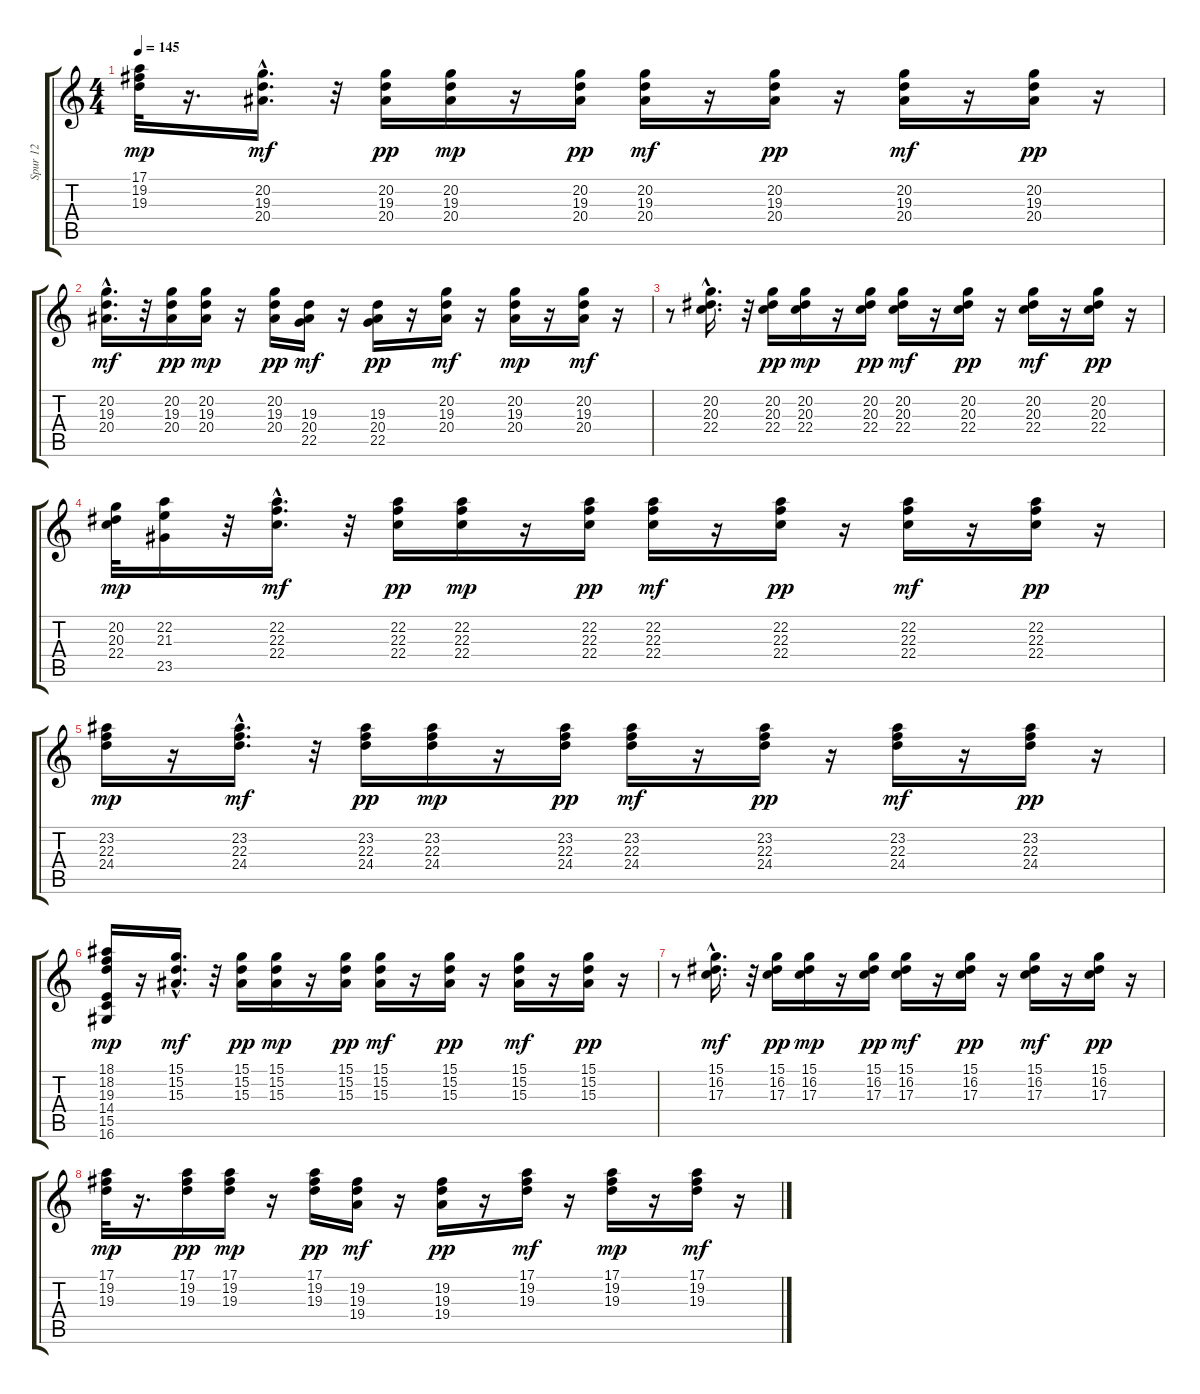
\track ("Spur 12" "Spur 12") {instrument percussiveorgan}
\staff {score tabs}
\tuning (E4 B3 G3 D3 A2 E2) {hide}
\ts (4 4)
\tempo 145
\clef g2
\ks c
(17.1 19.2 19.3).32{dy mp balance 12} r.16{d} (20.2{hac} 19.3{hac} 20.4{hac}).16{d dy mf} r.32 (20.2 19.3 20.4).16{dy pp balance 4} (20.2 19.3 20.4).16{dy mp balance 12} r.16 (20.2 19.3 20.4).16{dy pp balance 4} (20.2 19.3 20.4).16{dy mf balance 12} r.16 (20.2 19.3 20.4).16{dy pp balance 4} r.16 (20.2 19.3 20.4).16{dy mf balance 12} r.16 (20.2 19.3 20.4).16{dy pp balance 4} r.16 |
(20.2{hac} 19.3{hac} 20.4{hac}).16{d dy mf balance 12} r.32 (20.2 19.3 20.4).16{dy pp balance 4} (20.2 19.3 20.4).16{dy mp balance 12} r.16 (20.2 19.3 20.4).16{dy pp balance 4} (19.3 20.4 22.5).16{dy mf balance 12} r.16 (19.3 20.4 22.5).16{dy pp balance 4} r.16 (20.2 19.3 20.4).16{dy mf balance 12} r.16 (20.2 19.3 20.4).16{dy mp balance 4} r.16 (20.2 19.3 20.4).16{dy mf balance 12} r.16 |
r.8 (20.2{hac} 20.3{hac} 22.4{hac}).16{d} r.32 (20.2 20.3 22.4).16{dy pp balance 4} (20.2 20.3 22.4).16{dy mp balance 12} r.16 (20.2 20.3 22.4).16{dy pp balance 4} (20.2 20.3 22.4).16{dy mf balance 12} r.16 (20.2 20.3 22.4).16{dy pp balance 4} r.16 (20.2 20.3 22.4).16{dy mf balance 12} r.16 (20.2 20.3 22.4).16{dy pp balance 4} r.16 |
(20.2 20.3 22.4).32{dy mp balance 12} (22.2 21.3 23.5).16 r.32 (22.2{hac} 22.3{hac} 22.4{hac}).16{d dy mf} r.32 (22.2 22.3 22.4).16{dy pp balance 4} (22.2 22.3 22.4).16{dy mp balance 12} r.16 (22.2 22.3 22.4).16{dy pp balance 4} (22.2 22.3 22.4).16{dy mf balance 12} r.16 (22.2 22.3 22.4).16{dy pp balance 4} r.16 (22.2 22.3 22.4).16{dy mf balance 12} r.16 (22.2 22.3 22.4).16{dy pp balance 4} r.16 |
(23.2 22.3 24.4).16{dy mp balance 12} r.16 (23.2{hac} 22.3{hac} 24.4{hac}).16{d dy mf} r.32 (23.2 22.3 24.4).16{dy pp balance 4} (23.2 22.3 24.4).16{dy mp balance 12} r.16 (23.2 22.3 24.4).16{dy pp balance 4} (23.2 22.3 24.4).16{dy mf balance 12} r.16 (23.2 22.3 24.4).16{dy pp balance 4} r.16 (23.2 22.3 24.4).16{dy mf balance 12} r.16 (23.2 22.3 24.4).16{dy pp balance 4} r.16 |
(18.1 18.2 19.3 14.4 15.5 16.6).16{dy mp balance 12} r.16 (15.1{hac} 15.2{hac} 15.3{hac}).16{d dy mf} r.32 (15.1 15.2 15.3).16{dy pp balance 4} (15.1 15.2 15.3).16{dy mp balance 12} r.16 (15.1 15.2 15.3).16{dy pp balance 4} (15.1 15.2 15.3).16{dy mf balance 12} r.16 (15.1 15.2 15.3).16{dy pp balance 4} r.16 (15.1 15.2 15.3).16{dy mf balance 12} r.16 (15.1 15.2 15.3).16{dy pp balance 4} r.16 |
r.8 (15.1{hac} 16.2{hac} 17.3{hac}).16{d dy mf balance 12} r.32 (15.1 16.2 17.3).16{dy pp balance 4} (15.1 16.2 17.3).16{dy mp balance 12} r.16 (15.1 16.2 17.3).16{dy pp balance 4} (15.1 16.2 17.3).16{dy mf balance 12} r.16 (15.1 16.2 17.3).16{dy pp balance 4} r.16 (15.1 16.2 17.3).16{dy mf balance 12} r.16 (15.1 16.2 17.3).16{dy pp balance 4} r.16 |
(17.1 19.2 19.3).32{dy mp balance 12} r.16{d} (17.1 19.2 19.3).16{dy pp balance 4} (17.1 19.2 19.3).16{dy mp balance 12} r.16 (17.1 19.2 19.3).16{dy pp balance 4} (19.2 19.3 19.4).16{dy mf balance 12} r.16 (19.2 19.3 19.4).16{dy pp balance 4} r.16 (17.1 19.2 19.3).16{dy mf balance 12} r.16 (17.1 19.2 19.3).16{dy mp balance 4} r.16 (17.1 19.2 19.3).16{dy mf balance 12} r.16
